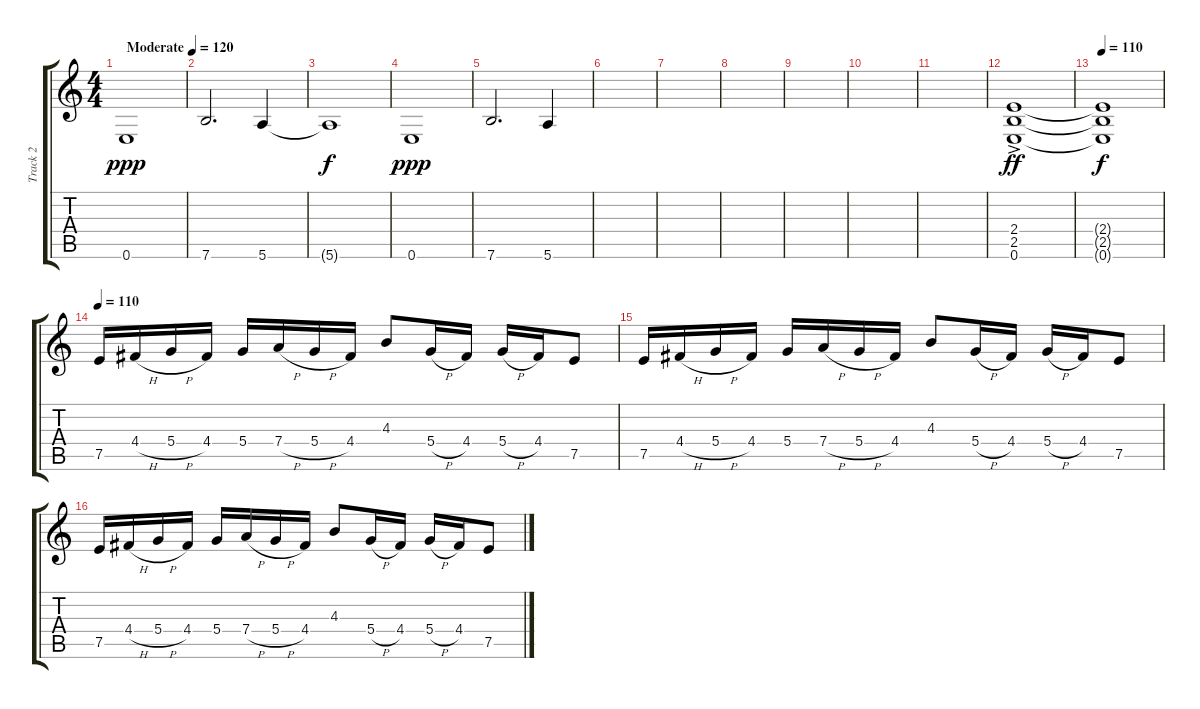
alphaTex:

\track ("Track 2" "Track 2") {instrument overdrivenguitar}
\staff {score tabs}
\tuning (E4 B3 G3 D3 A2 E2) {hide}
\ts (4 4)
\tempo (120 "Moderate")
\clef g2
\ks c
0.6.1{dy ppp instrument overdrivenguitar} |
7.6.2{d} 5.6.4 |
5.6{t}.1{dy f} |
0.6.1{dy ppp} |
7.6.2{d} 5.6.4 |
|
|
|
|
|
|
(2.4{ac} 2.5{ac} 0.6{ac}).1{dy ff} |
\tempo 180
\tempo 110
(2.4{t} 2.5{t} 0.6{t}).1{dy f} |
\tempo 110
7.5.16 4.4{h}.16 5.4{h}.16 4.4.16 5.4.16 7.4{h}.16 5.4{h}.16 4.4.16 4.3.8 5.4{h}.16 4.4.16 5.4{h}.16 4.4.16 7.5.8 |
7.5.16 4.4{h}.16 5.4{h}.16 4.4.16 5.4.16 7.4{h}.16 5.4{h}.16 4.4.16 4.3.8 5.4{h}.16 4.4.16 5.4{h}.16 4.4.16 7.5.8 |
7.5.16 4.4{h}.16 5.4{h}.16 4.4.16 5.4.16 7.4{h}.16 5.4{h}.16 4.4.16 4.3.8 5.4{h}.16 4.4.16 5.4{h}.16 4.4.16 7.5.8
